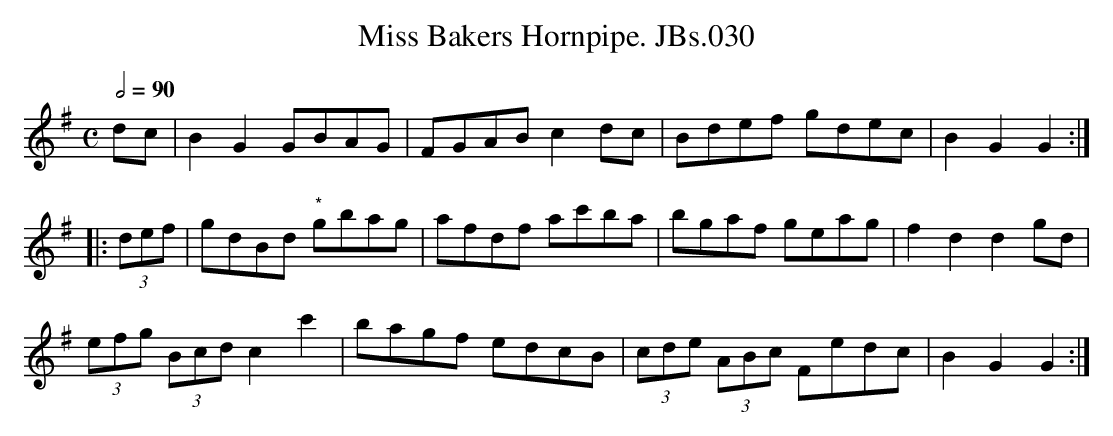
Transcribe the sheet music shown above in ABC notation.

X:1
T:Miss Bakers Hornpipe. JBs.030
M:C
L:1/8
Q:1/2=90
K:G
dc|B2G2GBAG|FGAB c2dc|Bdef gdec|B2G2G2:|
|:(3def|gdBd "*"gbag|afdf ac'ba|bgaf geag|f2d2d2gd|
(3efg (3Bcd c2c'2|bagf edcB|(3cde (3ABc Fedc|B2G2G2:|
